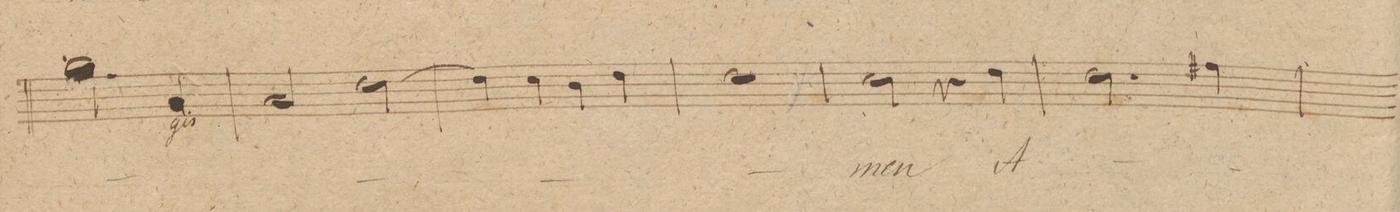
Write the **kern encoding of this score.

**kern	**text	**dynam
*I"Tenore.	*	*
*clefC4	*	*
*k[f#c#g#]	*	*
*met(c|)	*	*
*M2/2	*	*
2.f#\	.	.
4G#/	.	.
=244	=244	=244
2G#/	.	.
[>2c#\	.	.
=245	=245	=245
4c#\]	.	.
4B\	.	.
4A\	.	.
4c#\	.	.
=246	=246	=246
1c#	.	.
=247	=247	=247
2B\	men	.
4r	.	.
4c#\	A-	.
=248	=248	=248
2.c#\	.	.
4e#X\	.	.
=249	=249	=249
*-	*-	*-
